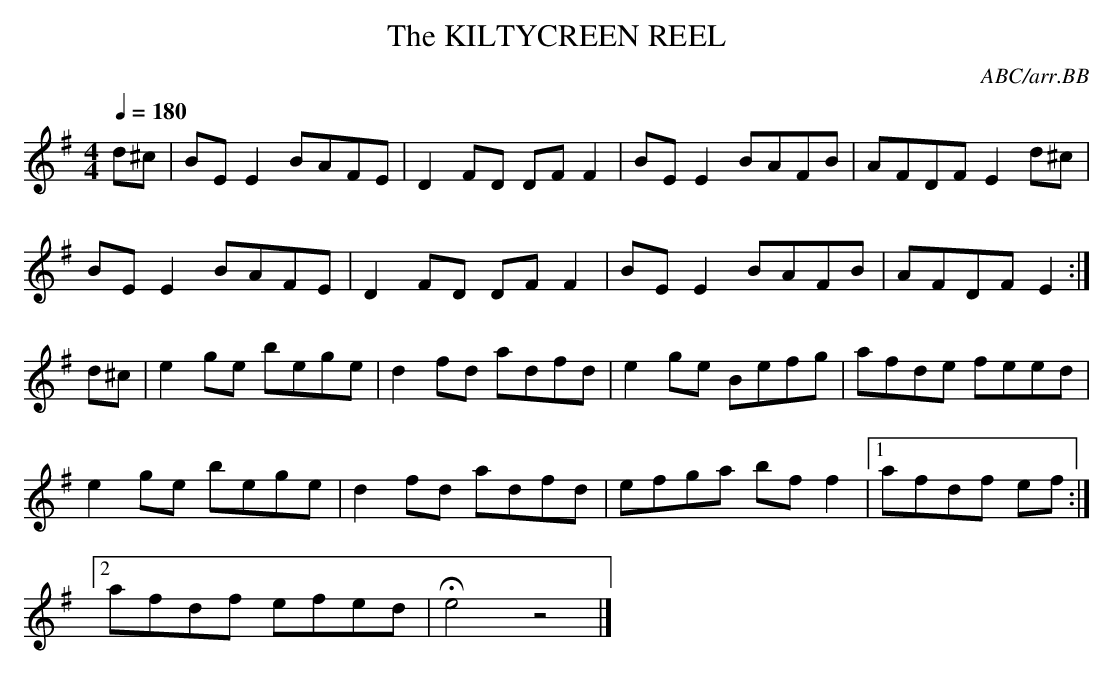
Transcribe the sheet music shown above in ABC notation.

X:1
T:KILTYCREEN REEL, The
C:ABC/arr.BB
Q:1/4=180
L:1/8
M:4/4
K:Em
d^c|BEE2 BAFE|D2FD DFF2|BEE2 BAFB|AFDF E2d^c|
BE E2 BAFE|D2FD DF F2|BE E2 BAFB|AFDF E2:|
d^c|e2 ge bege|d2 fd adfd|e2 ge Befg|afde feed|
e2 ge bege|d2 fd adfd|efga bf f2|1afdf ef :|
[2 afdf efed|He4z4|]
